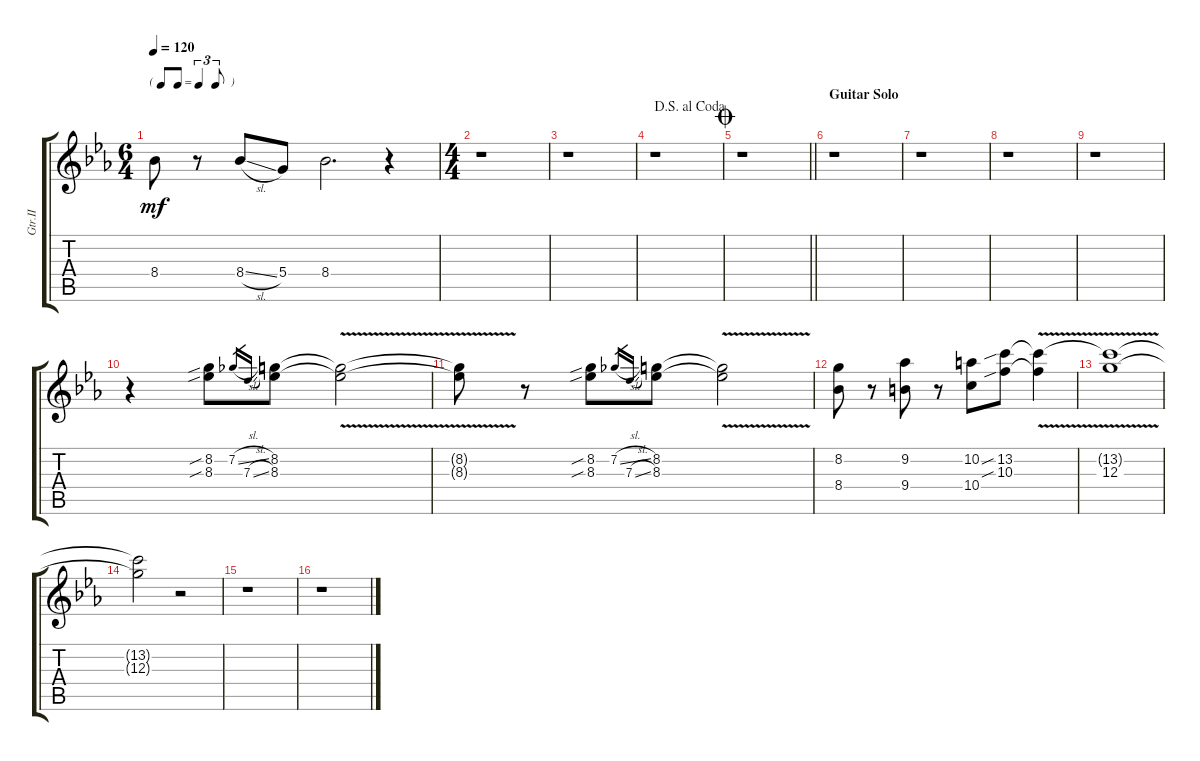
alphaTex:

\track ("Gtr.II" "Gtr.II") {instrument distortionguitar}
\staff {score tabs}
\tuning (E4 B3 G3 D3 A2 E2) {hide}
\ts (6 4)
\tf triplet8th
\tempo 120
\clef g2
\ks eb
8.4.8{dy mf} r.8 8.4{sl}.8 5.4.8 8.4.2{d} r.4 |
\ts (4 4)
r.1 |
r.1 |
\jump dalsegnoalcoda
r.1 |
\jump coda
\barLineRight lightlight
r.1 |
\section ("" "Guitar Solo")
r.1 |
r.1 |
r.1 |
r.1 |
r.4 (8.2{sib} 8.3{sib}).8 7.2{sl}.16{gr} 7.3{sl}.16{gr} (8.2 8.3).8 (8.2{v t} 8.3{v t}).2 |
(8.2{v t} 8.3{v t}).8 r.8 (8.2{sib} 8.3{sib}).8 7.2{sl}.16{gr} 7.3{sl}.16{gr} (8.2 8.3).8 (8.2{v t} 8.3{v t}).2 |
(8.2 8.4).8 r.8 (9.2 9.4).8 r.8 (10.2 10.4).8 (13.2{sib} 10.3{sib}).8 (13.2{v t} 10.3{v t}).4 |
(13.2{t} 12.3).1 |
(13.2{t} 12.3{t}).2 r.2 |
r.1 |
r.1
